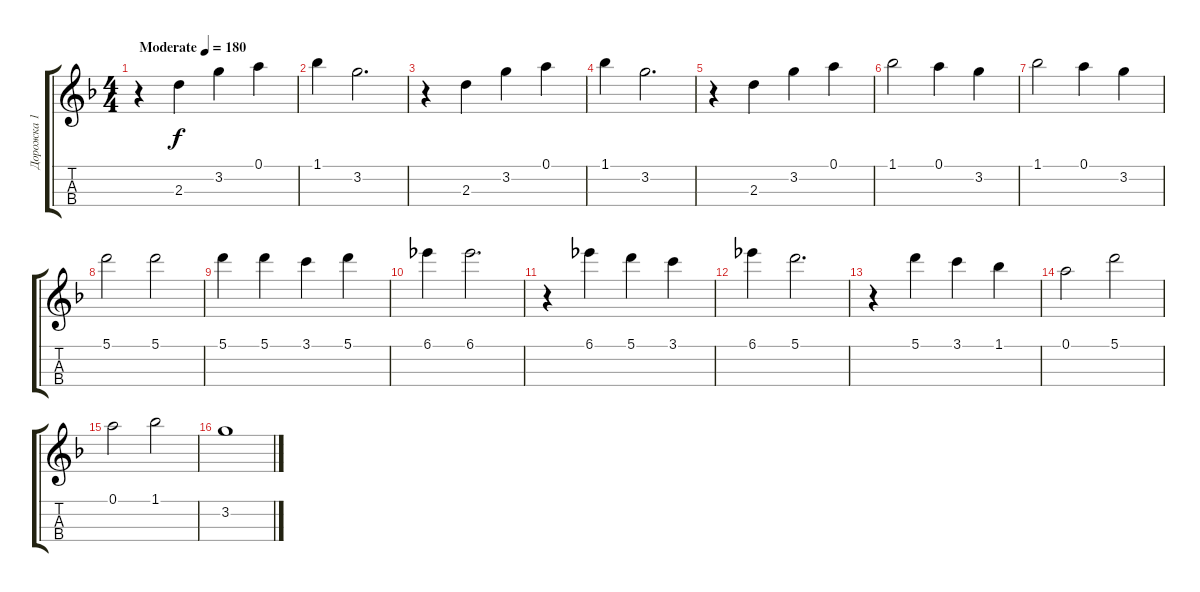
\track ("Дорожка 1" "Дорожка 1") {instrument acousticguitarsteel}
\staff {score tabs}
\tuning (A4 E4 C4 G3) {hide}
\ts (4 4)
\tempo (180 "Moderate")
\clef g2
\ks dminor
r.4{dy f instrument acousticguitarsteel} 2.3.4 3.2.4 0.1.4 |
1.1.4 3.2.2{d} |
r.4 2.3.4 3.2.4 0.1.4 |
1.1.4 3.2.2{d} |
r.4 2.3.4 3.2.4 0.1.4 |
1.1.2 0.1.4 3.2.4 |
1.1.2 0.1.4 3.2.4 |
5.1.2 5.1.2 |
5.1.4 5.1.4 3.1.4 5.1.4 |
6.1.4 6.1.2{d} |
r.4 6.1.4 5.1.4 3.1.4 |
6.1.4 5.1.2{d} |
r.4 5.1.4 3.1.4 1.1.4 |
0.1.2 5.1.2 |
0.1.2 1.1.2 |
3.2.1
